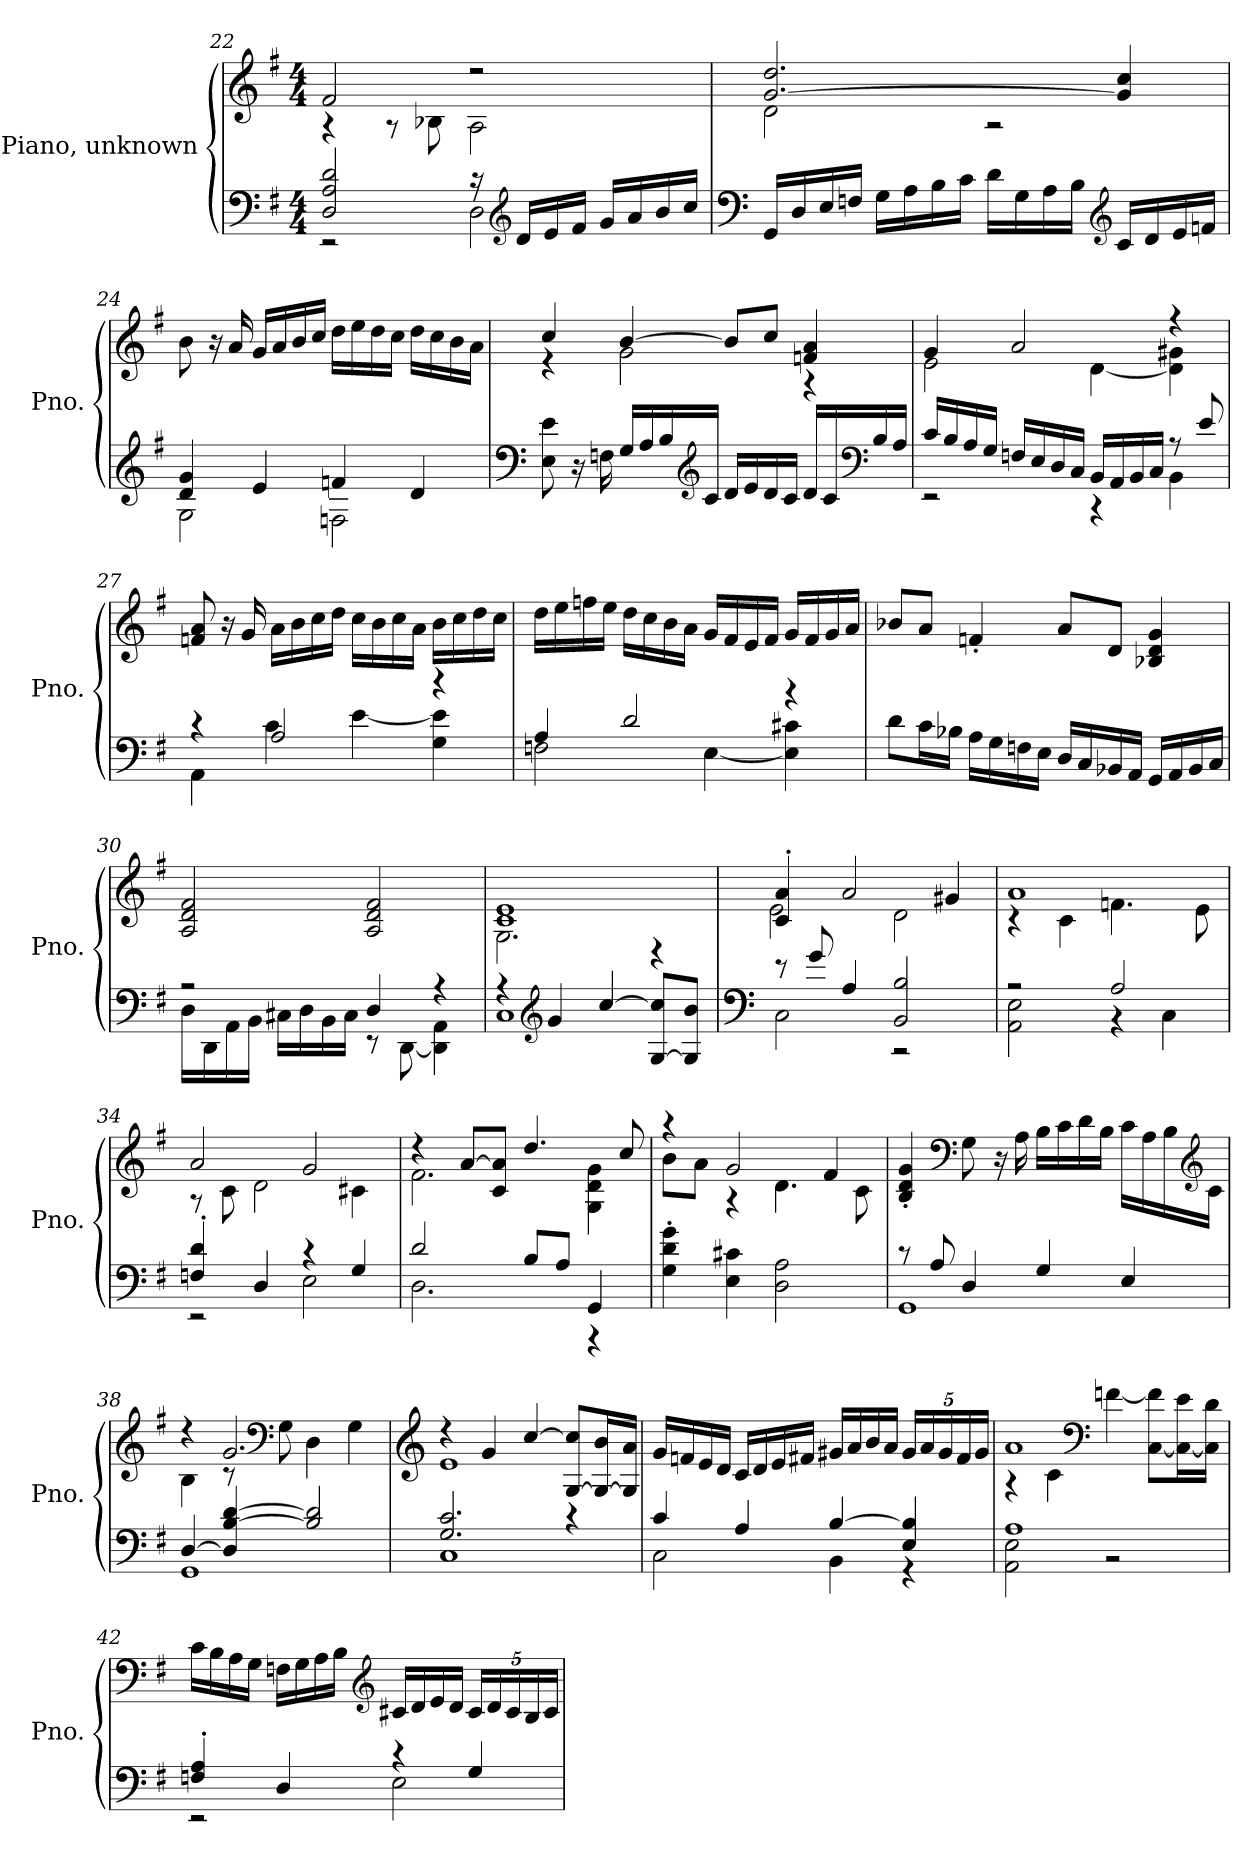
**kern	**kern
*part1	*part1
*staff2	*staff1
*I"Piano, unknown	*
*I'Pno.	*
!!LO:LB:g=z
*clefF4	*clefG2
*k[f#]	*k[f#]
*M4/4	*M4/4
=22	=22
*^	*^
2D/ 2A/ 2d/	2r	2f#/	4r
.	.	.	8r
.	.	.	8B-X\
16r	2D\	2r	2A\
*clefG2	*	*	*
16d/LL	.	.	.
16e/	.	.	.
16f#/JJ	.	.	.
16g/LL	.	.	.
16a/	.	.	.
16b/	.	.	.
16cc/JJ	.	.	.
*v	*v	*	*
=23	=23	=23
*clefF4	*	*
16GG/LL	[2.g/ 2.dd/	2d\
16D/	.	.
16E/	.	.
16Fn/JJ	.	.
16G\LL	.	.
16A\	.	.
16B\	.	.
16c\JJ	.	.
16d\LL	.	2r
16G\	.	.
16A\	.	.
16B\JJ	.	.
*clefG2	*	*
16c/LL	4g/] 4cc/	.
16d/	.	.
16e/	.	.
16fn/JJ	.	.
*	*v	*v
!!LO:PB:g=z
=24	=24
*^	*
4d/ 4g/	2G\	8b\
.	.	16r
.	.	16a/
4e/	.	16g/LL
.	.	16a/
.	.	16b/
.	.	16cc/JJ
4fn/	2Fn\	16dd\LL
.	.	16ee\
.	.	16dd\
.	.	16cc\JJ
4d/	.	16dd\LL
.	.	16cc\
.	.	16b\
.	.	16a\JJ
*v	*v	*
=25	=25
*clefF4	*
*	*^
8E\ 8e\	4cc/	4r
16r	.	.
16Fn\	.	.
16G/LL	[4b/	2g\
16A/	.	.
16B/	.	.
*clefG2	*	*
16c/JJ	.	.
16d/LL	8b/L]	.
16e/	.	.
16d/	8cc/J	.
16c/JJ	.	.
16d/LL	4fn/ 4a/	4r
16c/	.	.
*clefF4	*	*
16B/	.	.
16A/JJ	.	.
!!LO:LB:g=z	!!
=26	=26	=26
*^	*	*
16c/LL	2r	4g/	2e\
16B/	.	.	.
16A/	.	.	.
16G/JJ	.	.	.
16Fn/LL	.	2a/	.
16E/	.	.	.
16D/	.	.	.
16C/JJ	.	.	.
16BB/LL	4r	.	[4d\
16AA/	.	.	.
16BB/	.	.	.
16C/JJ	.	.	.
8r	4BB\	4r	4d\] 4g#X\
8e/	.	.	.
*	*	*v	*v
=27	=27	=27
4r	4AA\	8fn/ 8a/
.	.	16r
.	.	16g/
2A/	4c\	16a\LL
.	.	16b\
.	.	16cc\
.	.	16dd\JJ
.	[4e\	16cc\LL
.	.	16b\
.	.	16cc\
.	.	16a\JJ
4r	4G\ 4e\]	16b\LL
.	.	16cc\
.	.	16dd\
.	.	16cc\JJ
!!LO:LB:g=z
=28	=28	=28
4A/	2Fn\	16dd\LL
.	.	16ee\
.	.	16ffn\
.	.	16ee\JJ
2d/	.	16dd\LL
.	.	16cc\
.	.	16b\
.	.	16a\JJ
.	[4E\	16g/LL
.	.	16f#/
.	.	16e/
.	.	16f#/JJ
4r	4E\] 4c#X\	16g/LL
.	.	16f#/
.	.	16g/
.	.	16a/JJ
*v	*v	*
=29	=29
8d\L	8b-X/L
16c\L	8a/J
16B-X\JJ	.
16A\LL	4fn'/
16G\	.
16Fn\	.
16E\JJ	.
16D/LL	8a/L
16C/	.
16BB-X/	8d/J
16AA/JJ	.
16GG/LL	4B-X/ 4d/ 4g/
16AA/	.
16BB-/	.
16C/JJ	.
!!LO:LB:g=z
=30	=30
*^	*
2r	16D\LL	2A/ 2d/ 2f#/
.	16DD\	.
.	16AA\	.
.	16BB\JJ	.
.	16C#X\LL	.
.	16D\	.
.	16BB\	.
.	16C#\JJ	.
4D/	8r	2A/ 2d/ 2f#/
.	[8DD\	.
4r	4DD\] 4AA\	.
=31	=31	=31
*	*	*^
4r	1C	1c 1e	2.G\
*clefG2	*	*	*
4g/	.	.	.
[4cc/	.	.	.
[8G/ 8cc/]L	.	.	4r
8G/] 8b/J	.	.	.
=32	=32	=32	=32
*clefF4	*	*	*
8r	2C\	4c/' 4a/'	2e\
8g/	.	.	.
4A/	.	2a/	.
2BB/ 2B/	2r	.	2d\
.	.	4g#X/	.
=33	=33	=33	=33
2r	2AA\ 2E\	1a	4r
.	.	.	4c\
2A/	4r	.	4.fn\
.	4C\	.	.
.	.	.	8e\
=34	=34	=34	=34
4Fn/' 4d/'	2r	2a/	8r
.	.	.	8c\
4D/	.	.	2d\
4r	2E\	2g/	.
4G/	.	.	4c#X\
!!LO:LB:g=z	!!
=35	=35	=35	=35
2d/	2.D\	4r	2.f#\
.	.	[8a/L	.
.	.	8c/ 8a/]J	.
8B/L	.	4.dd/	.
8A/J	.	.	.
4GG/	4r	.	4G\ 4d\ 4g\
.	.	8cc/	.
*v	*v	*	*
=36	=36	=36
4G\' 4d\' 4g\'	4r	8b\L
.	.	8a\J
4E\ 4c#X\	2g/	4r
2D\ 2A\	.	4.d\
.	4f#/	.
.	.	8c\
*	*v	*v
=37	=37
*^	*
8r	1GG	4B/' 4d/' 4g/'
8A/	.	.
*	*	*clefF4
4D/	.	8G\
.	.	16r
.	.	16A\
4G/	.	16B\LL
.	.	16c\
.	.	16d\
.	.	16B\JJ
4E/	.	16c\LL
.	.	16A\
.	.	16B\
*	*	*clefG2
.	.	16c\JJ
=38	=38	=38
*	*	*^
[4D/	1GG	4r	4B\
4D/] [4B/ [4d/	.	2.g/	8r
*	*	*clefF4	*
.	.	.	8G\
2B/] 2d/]	.	.	4D\
.	.	.	4G\
!!LO:LB:g=z	!!
=39	=39	=39	=39
*	*	*clefG2	*
2.G/ 2.c/	1C	4r	1e
.	.	4g/	.
.	.	[4cc/	.
4r	.	[8G/ 8cc/]L	.
.	.	16G/_ 16b/L	.
.	.	16G/] 16a/JJ	.
*	*	*v	*v
=40	=40	=40
4c/	2C\	16g/LL
.	.	16fn/
.	.	16e/
.	.	16d/JJ
4A/	.	16c/LL
.	.	16d/
.	.	16e/
.	.	16f#X/JJ
[4B/	4BB\	16g#X/LL
.	.	16a/
.	.	16b/
.	.	16a/JJ
*	*	*Xbrackettup
4E/ 4B/]	4r	20g#/LL
.	.	20a/
.	.	20g#/
.	.	20f#/
.	.	20g#/JJ
=41	=41	=41
*	*	*^
1A	2AA\ 2E\	1a	4r
.	.	.	4c\
*	*	*clefF4	*
.	2r	.	[4fn\
.	.	.	[8C\ 8f\]L
.	.	.	16C\_ 16e\L
.	.	.	16C\] 16d\JJ
*	*	*v	*v
!!LO:PB:g=z
=42	=42	=42
4Fn/' 4A/'	2r	16c\LL
.	.	16B\
.	.	16A\
.	.	16G\JJ
4D/	.	16Fn\LL
.	.	16G\
.	.	16A\
.	.	16B\JJ
*	*	*clefG2
4r	2E\	16c#X/LL
.	.	16d/
.	.	16e/
.	.	16d/JJ
4G/	.	20c#/LL
.	.	20d/
.	.	20c#/
.	.	20B/
.	.	20c#/JJ
*v	*v	*
=	=
*-	*-
